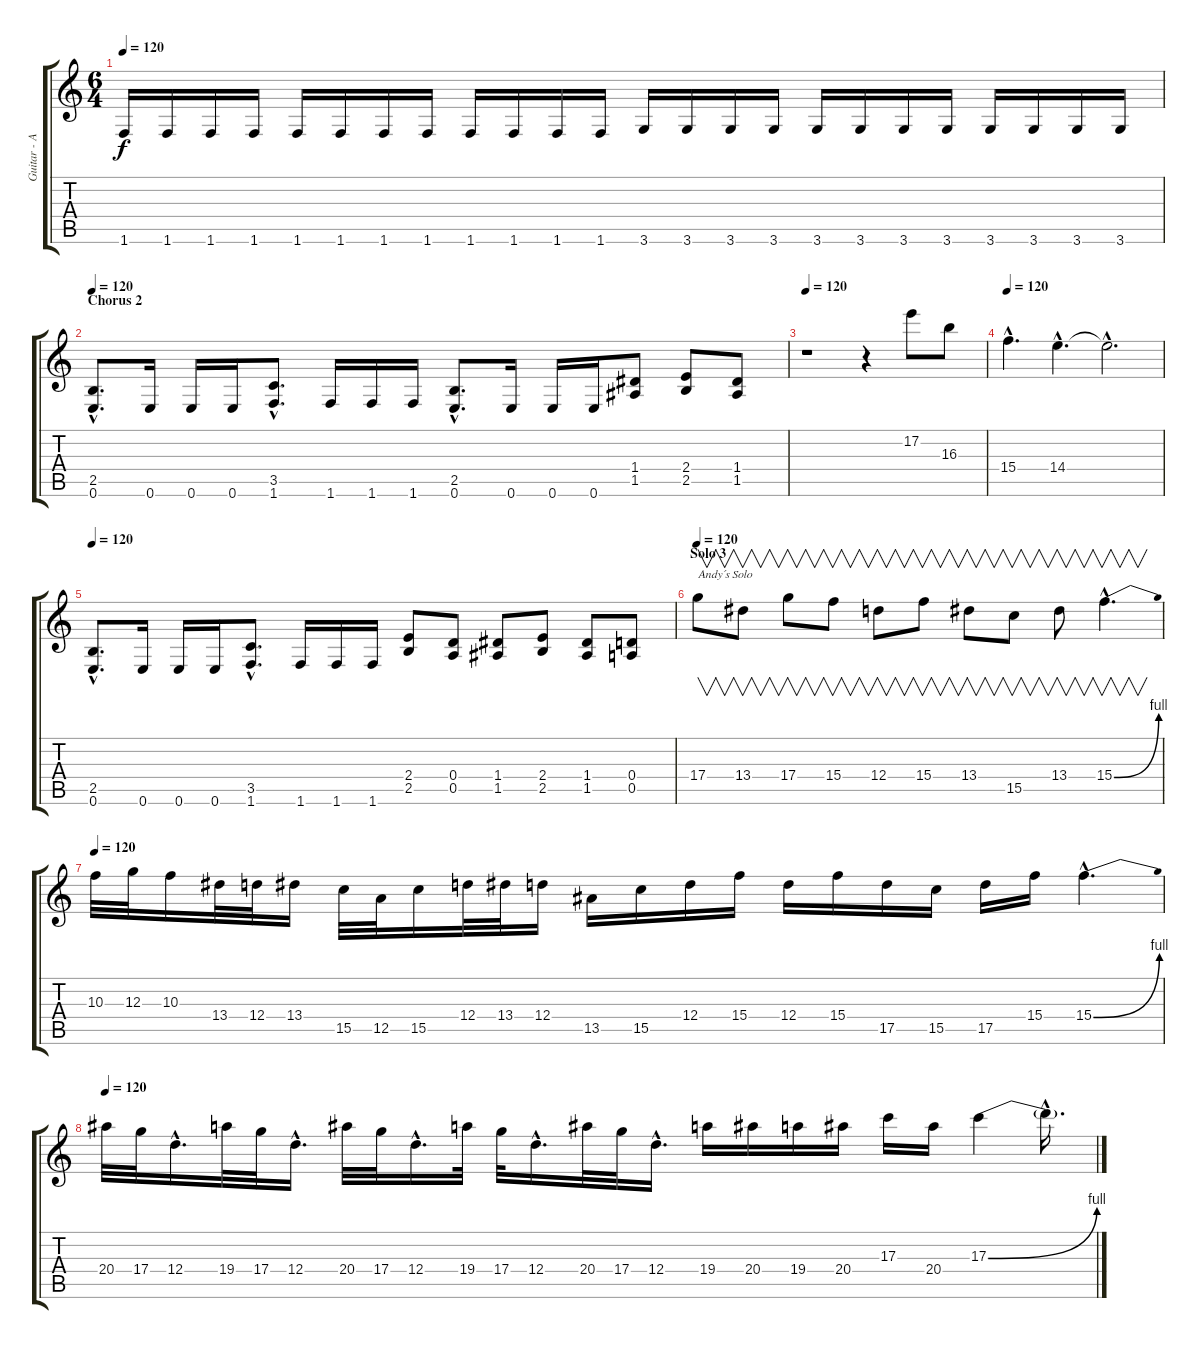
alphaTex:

\track ("Guitar - Andy LaRoque" "Guitar - A") {instrument overdrivenguitar}
\staff {score tabs}
\tuning (E4 B3 G3 D3 A2 E2) {hide}
\ts (6 4)
\tempo 120
\clef g2
\ks c
1.6.16{dy f} 1.6.16 1.6.16 1.6.16 1.6.16 1.6.16 1.6.16 1.6.16 1.6.16 1.6.16 1.6.16 1.6.16 3.6.16 3.6.16 3.6.16 3.6.16 3.6.16 3.6.16 3.6.16 3.6.16 3.6.16 3.6.16 3.6.16 3.6.16 |
\section ("" "Chorus 2")
\tempo 120
(2.5{hac} 0.6{hac}).8{d} 0.6.16 0.6.16 0.6.16 (3.5{hac} 1.6{hac}).8{d} 1.6.16 1.6.16 1.6.16 (2.5{hac} 0.6{hac}).8{d} 0.6.16 0.6.16 0.6.16 (1.4 1.5).8 (2.4 2.5).8 (1.4 1.5).8 |
\tempo 120
r.1 r.4 17.2.8 16.3.8 |
\tempo 120
15.4{hac}.4{d} 14.4{hac}.4{d} 14.4{hac t}.2{d} |
\tempo 120
(2.5{hac} 0.6{hac}).8{d} 0.6.16 0.6.16 0.6.16 (3.5{hac} 1.6{hac}).8{d} 1.6.16 1.6.16 1.6.16 (2.4 2.5).8 (0.4 0.5).8 (1.4 1.5).8 (2.4 2.5).8 (1.4 1.5).8 (0.4 0.5).8 |
\section ("" "Solo 3")
\tempo 120
17.4.8{v txt "Andy´s Solo"} 13.4.8{v} 17.4.8{v} 15.4.8{v} 12.4.8{v} 15.4.8{v} 13.4.8{v} 15.5.8{v} 13.4.8{v} 15.4{be (bend 0 0 60 4) hac}.4{v d} |
\tempo 120
10.3.32 12.3.32 10.3.16 13.4.32 12.4.32 13.4.16 15.5.32 12.5.32 15.5.16 12.4.32 13.4.32 12.4.16 13.5.16 15.5.16 12.4.16 15.4.16 12.4.16 15.4.16 17.5.16 15.5.16 17.5.16 15.4.16 15.4{be (bend 0 0 60 4) hac}.4{d} |
\tempo 120
20.4.32 17.4.32 12.4{hac}.16{d} 19.4.32 17.4.32 12.4{hac}.16{d} 20.4.32 17.4.32 12.4{hac}.16{d} 19.4.32 17.4.32 12.4{hac}.16{d} 20.4.32 17.4.32 12.4{hac}.16{d} 19.4.16 20.4.16 19.4.16 20.4.16 17.3.16 20.4.16 17.3{be (bend 0 0 60 4)}.4 17.3{hac t}.16{d}
